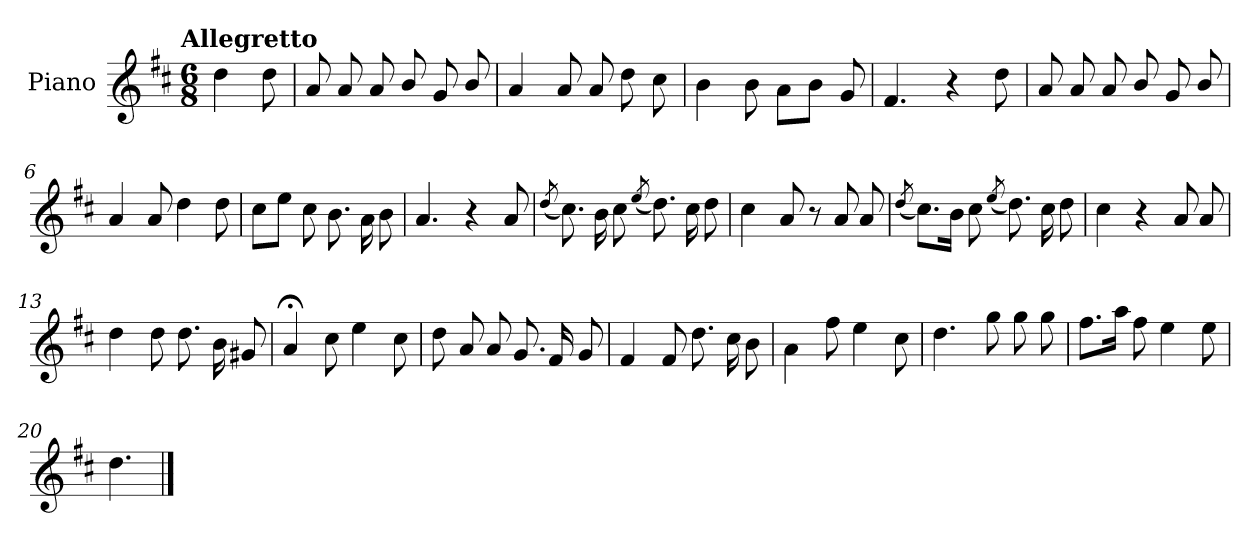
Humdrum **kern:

**kern
*part1
*staff1
*I"Piano
*I'Pno.
*clefG2
*k[f#c#]
!!LO:TX:omd:t=Allegretto
*M6/8
*MM116
=
4dd\
8dd\
=1
8a/
8a/
8a/
8b/
8g/
8b/
=2
4a/
8a/
8a/
8dd\
8cc#\
=3
4b\
8b\
8a\L
8b\J
8g/
!!LO:LB:g=z
=4
4.f#/
4r
8dd\
=5
8a/
8a/
8a/
8b/
8g/
8b/
=6
4a/
8a/
4dd\
8dd\
=7
8cc#\L
8ee\J
8cc#\
8.b\
16a\
8b\
=8
4.a/
4r
8a/
!!LO:LB:g=z
=9
(<8qdd/
8.cc#\)
16b\
8cc#\
(<8qee/
8.dd\)
16cc#\
8dd\
=10
4cc#\
8a/
8r
8a/
8a/
=11
(<8qdd/
8.cc#\L)
16b\Jk
8cc#\
(<8qee/
8.dd\)
16cc#\
8dd\
=12
4cc#\
4r
8a/
8a/
!!LO:LB:g=z
=13
4dd\
8dd\
8.dd\
16b\
8g#X/
=14
4a;</
8cc#\
4ee\
8cc#\
=15
8dd\
8a/
8a/
8.g/
16f#/
8g/
=16
4f#/
8f#/
8.dd\
16cc#\
8b\
!!LO:LB:g=z
=17
4a\
8ff#\
4ee\
8cc#\
=18
4.dd\
8gg\
8gg\
8gg\
=19
8.ff#\L
16aa\Jk
8ff#\
4ee\
8ee\
=20
4.dd\
==
*-
